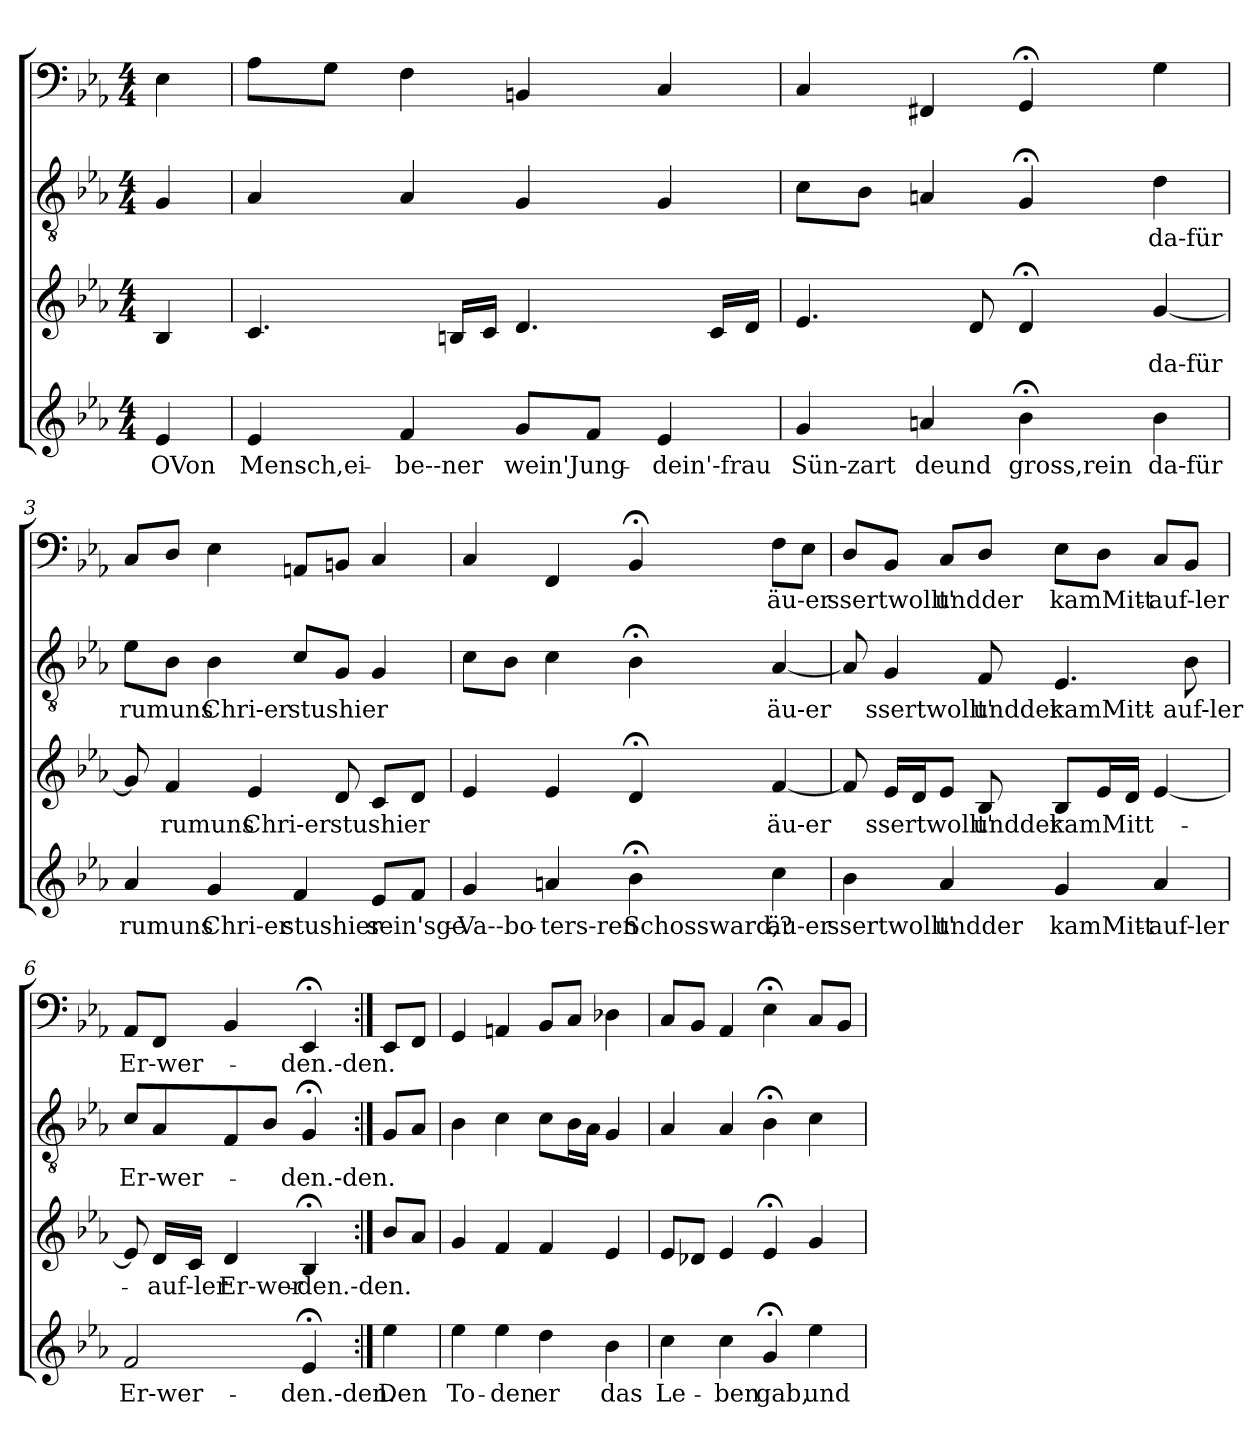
**kern	**text	**kern	**text	**kern	**text	**kern	**text
*part4	*part4	*part3	*part3	*part2	*part2	*part1	*part1
*staff4	*staff4	*staff3	*staff3	*staff2	*staff2	*staff1	*staff1
*clefG2	*	*clefG2	*	*clefGv2	*	*clefF4	*
*k[b-e-a-]	*	*k[b-e-a-]	*	*k[b-e-a-]	*	*k[b-e-a-]	*
*E-:	*	*E-:	*	*E-:	*	*E-:	*
*M4/4	*	*M4/4	*	*M4/4	*	*M4/4	*
=	=	=	=	=	=	=	=
4e-/	OVon	4B-/	.	4G/	.	4E-\	.
=1	=1	=1	=1	=1	=1	=1	=1
4e-/	Mensch,ei-	4.c/	.	4A-/	.	8A-\L	.
.	.	.	.	.	.	8G\J	.
4f/	be--ner	.	.	4A-/	.	4F\	.
.	.	16Bn/LL	.	.	.	.	.
.	.	16c/JJ	.	.	.	.	.
8g/L	-wein'Jung-	4.d/	.	4G/	.	4BBn/	.
8f/J	.	.	.	.	.	.	.
4e-/	dein'-frau	.	.	4G/	.	4C/	.
.	.	16c/LL	.	.	.	.	.
.	.	16d/JJ	.	.	.	.	.
=2	=2	=2	=2	=2	=2	=2	=2
4g/	Sün-zart	4.e-/	.	8c\L	.	4C/	.
.	.	.	.	8B-\J	.	.	.
4an/	-deund	.	.	4An/	.	4FF#X/	.
.	.	8d/	.	.	.	.	.
4b-;<\	gross,rein	4d;</	.	4G;</	.	4GG;</	.
4b-\	da-für	[4g/	da-für	4d\	da-für	4G\	.
=3	=3	=3	=3	=3	=3	=3	=3
4a-/	-rumuns	8g/]	.	8e-\L	-rumuns	8C/L	.
.	.	4f/	-rumuns	8B-\J	.	8D/J	.
4g/	Chri-er	.	.	4B-\	Chri-er	4E-\	.
.	.	4e-/	Chri-er	.	.	.	.
4f/	-stushier	.	.	8c/L	-stushier	8AAn/L	.
.	.	8d/	-stushier	8G/J	.	8BBn/J	.
8e-/L	sein'sge-	8c/L	.	4G/	.	4C/	.
8f/J	.	8d/J	.	.	.	.	.
=4	=4	=4	=4	=4	=4	=4	=4
4g/	Va--bo-	4e-/	.	8c\L	.	4C/	.
.	.	.	.	8B-\J	.	.	.
4an/	-ters-ren	4e-/	.	4c\	.	4FF/	.
4b-;<\	Schossward,?	4d;</	.	4B-;<\	.	4BB-;</	.
4cc\	äu-er	[4f/	äu-er	[4A-/	äu-er	8F\L	äu-er
.	.	.	.	.	.	8E-\J	.
=5	=5	=5	=5	=5	=5	=5	=5
4b-\	-ssertwollt'	8f/]	.	8A-/]	.	8D/L	-ssertwollt'
.	.	16e-/LL	-ssertwollt'	4G/	-ssertwollt'	8BB-/J	.
.	.	16d/J	.	.	.	.	.
4a-/	undder	8e-/J	.	.	.	8C/L	undder
.	.	8B-/	undder	8F/	undder	8D/J	.
4g/	kamMitt-	8B-/L	kamMitt-	4.E-/	kamMitt-	8E-\L	kamMitt-
.	.	16e-/L	.	.	.	8D\J	.
.	.	16d/JJ	.	.	.	.	.
4a-/	auf-ler	[4e-/	.	.	.	8C/L	auf-ler
.	.	.	.	8B-\	auf-ler	8BB-/J	.
=6	=6	=6	=6	=6	=6	=6	=6
2f/	Er-wer-	8e-/]	.	8c/L	Er-wer-	8AA-/L	Er-wer-
.	.	16d/LL	auf-ler	8A-/	.	8FF/J	.
.	.	16c/JJ	.	.	.	.	.
.	.	4d/	Er-wer-	8F/	.	4BB-/	.
.	.	.	.	8B-/J	.	.	.
4e-;</	-den.-den.	4B-;</	-den.-den.	4G;</	-den.-den.	4EE-;</	-den.-den.
=:|!	=:|!	=:|!	=:|!	=:|!	=:|!	=:|!	=:|!
4ee-\	Den	8b-/L	.	8G/L	.	8EE-/L	.
.	.	8a-/J	.	8A-/J	.	8FF/J	.
=7	=7	=7	=7	=7	=7	=7	=7
4ee-\	To-	4g/	.	4B-\	.	4GG/	.
4ee-\	-den	4f/	.	4c\	.	4AAn/	.
4dd\	er	4f/	.	8c\L	.	8BB-/L	.
.	.	.	.	16B-\L	.	8C/J	.
.	.	.	.	16A-\JJ	.	.	.
4b-\	das	4e-/	.	4G/	.	4D-X\	.
=8	=8	=8	=8	=8	=8	=8	=8
4cc\	Le-	8e-/L	.	4A-/	.	8C/L	.
.	.	8d-X/J	.	.	.	8BB-/J	.
4cc\	-ben	4e-/	.	4A-/	.	4AA-/	.
4g;</	gab,	4e-;</	.	4B-;<\	.	4E-;<\	.
4ee-\	und	4g/	.	4c\	.	8C/L	.
.	.	.	.	.	.	8BB-/J	.
=	=	=	=	=	=	=	=
*-	*-	*-	*-	*-	*-	*-	*-
